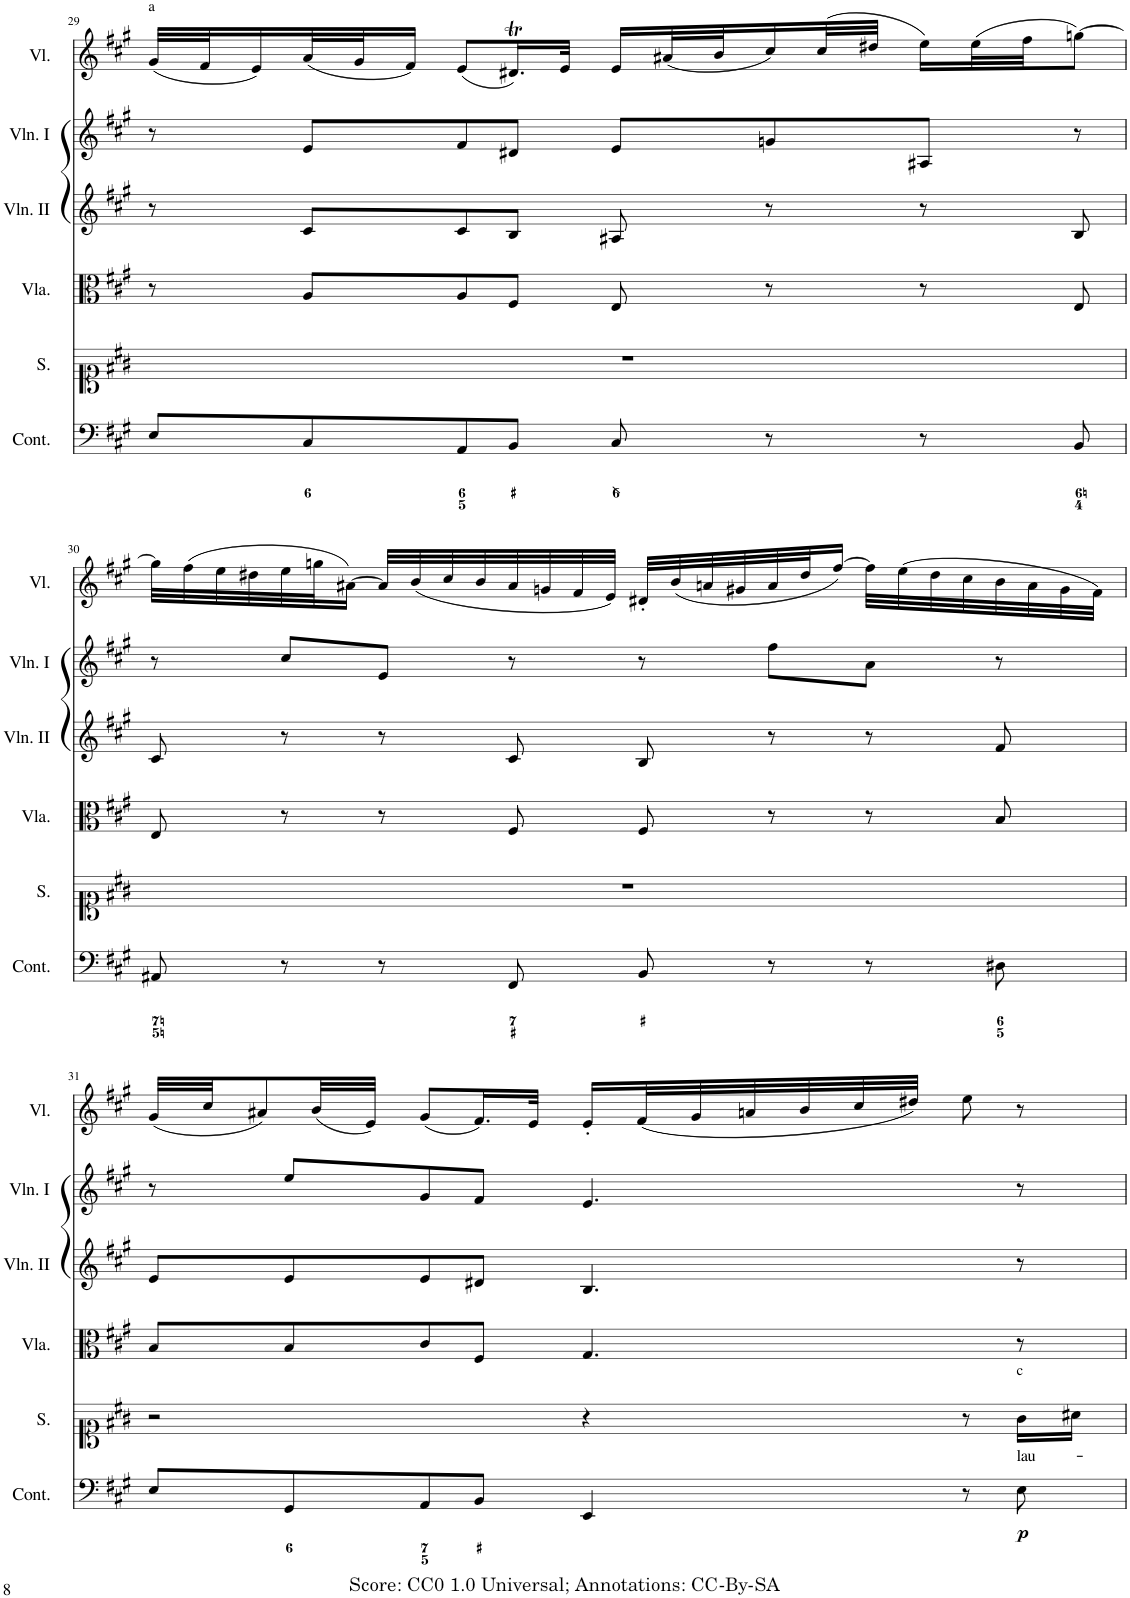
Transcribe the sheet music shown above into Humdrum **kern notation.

**kern	**dynam	**kern	**text	**kern	**kern	**kern	**kern
*part6	*part6	*part5	*part5	*part4	*part3	*part2	*part1
*staff6	*staff6	*staff5	*staff5	*staff4	*staff3	*staff2	*staff1
*I"Continuo	*	*I"Soprano II solo (sic)	*	*I"Viola	*I"Violino II	*I"Violino I	*I"Violino solo
*I'Cont.	*	*I'S.	*	*I'Vla.	*I'Vln. II	*I'Vln. I	*I'Vl.
!!LO:PB:g=z
*clefF4	*	*clefC1	*	*clefC3	*clefG2	*clefG2	*clefG2
*k[f#c#g#]	*	*k[f#c#g#]	*	*k[f#c#g#]	*k[f#c#g#]	*k[f#c#g#]	*k[f#c#g#]
*M4/4	*	*M4/4	*	*M4/4	*M4/4	*M4/4	*M4/4
*met(c)	*	*met(c)	*	*met(c)	*met(c)	*met(c)	*met(c)
=29	=29	=29	=29	=29	=29	=29	=29
!	!	!	!	!	!	!	!LO:TX:a:t=a
8E/L	.	1r	.	8r	8r	8r	(32g#/LLL
.	.	.	.	.	.	.	32f#/J
.	.	.	.	.	.	.	16e/)
8C#/	.	.	.	8A/L	8c#/L	8e/L	(32a/L
.	.	.	.	.	.	.	32g#/J
.	.	.	.	.	.	.	16f#/JJ)
8AA/	.	.	.	8A/	8c#/	8f#/	(8e/L
8BB/J	.	.	.	8F#/J	8B/J	8d#X/J	16.d#Xt/L)
.	.	.	.	.	.	.	32e/JJk
8C#/	.	.	.	8E/	8A#X/	8e/L	16e/LL
.	.	.	.	.	.	.	(32a#X/L
.	.	.	.	.	.	.	32b/J
8r	.	.	.	8r	8r	8gn/	16cc#/)
.	.	.	.	.	.	.	(32cc#/L
.	.	.	.	.	.	.	32dd#X/JJJ
8r	.	.	.	8r	8r	8A#X/J	16ee\LL)
.	.	.	.	.	.	.	(32ee\L
.	.	.	.	.	.	.	32ff#\JJ
8BB/	.	.	.	8E/	8B/	8r	[8ggn\J)
!!LO:LB:g=z
=30	=30	=30	=30	=30	=30	=30	=30
8AA#X/	.	1r	.	8E/	8c#/	8r	32gg\LLL]
.	.	.	.	.	.	.	(32ff#\
.	.	.	.	.	.	.	32ee\
.	.	.	.	.	.	.	32dd#X\
8r	.	.	.	8r	8r	8cc#/L	32ee\
.	.	.	.	.	.	.	32ggn\J
.	.	.	.	.	.	.	[16a#X\JJ)
8r	.	.	.	8r	8r	8e/J	32a#/LLL]
.	.	.	.	.	.	.	(32b/
.	.	.	.	.	.	.	32cc#/
.	.	.	.	.	.	.	32b/
8FF#/	.	.	.	8F#/	8c#/	8r	32a#/
.	.	.	.	.	.	.	32gn/
.	.	.	.	.	.	.	32f#/
.	.	.	.	.	.	.	32e/JJJ)
8BB/	.	.	.	8F#/	8B/	8r	32d#X'/LLL
.	.	.	.	.	.	.	(32b/
.	.	.	.	.	.	.	32an/
.	.	.	.	.	.	.	32g#X/
8r	.	.	.	8r	8r	8ff#\L	32a/
.	.	.	.	.	.	.	32dd#/J
.	.	.	.	.	.	.	[16ff#/JJ)
8r	.	.	.	8r	8r	8a\J	32ff#\LLL]
.	.	.	.	.	.	.	(32ee\
.	.	.	.	.	.	.	32dd#\
.	.	.	.	.	.	.	32cc#\
8D#X\	.	.	.	8B/	8f#/	8r	32b\
.	.	.	.	.	.	.	32a\
.	.	.	.	.	.	.	32g#\
.	.	.	.	.	.	.	32f#\JJJ)
!!LO:LB:g=z
=31	=31	=31	=31	=31	=31	=31	=31
8E/L	.	2r	.	8B/L	8e/L	8r	(32g#/LLL
.	.	.	.	.	.	.	32cc#/JJ
.	.	.	.	.	.	.	8a#X/)
8GG#/	.	.	.	8B/	8e/	8ee/L	.
.	.	.	.	.	.	.	(32b/LL
.	.	.	.	.	.	.	32e/JJJ)
8AA/	.	.	.	8c#/	8e/	8g#/	(8g#/L
8BB/J	.	.	.	8F#/J	8d#X/J	8f#/J	16.f#/L)
.	.	.	.	.	.	.	32e/JJk
4EE/	.	4r	.	4.G#/	4.B/	4.e/	16e'/LL
.	.	.	.	.	.	.	(32f#/L
.	.	.	.	.	.	.	32g#/
.	.	.	.	.	.	.	32an/
.	.	.	.	.	.	.	32b/
.	.	.	.	.	.	.	32cc#/
.	.	.	.	.	.	.	32dd#X/JJJ)
8r	.	8r	.	.	.	.	8ee\
!	!	!LO:TX:a:t=c	!	!	!	!	!
!	!LO:DY:b	!	!LO:LY:b	!	!	!	!
8E\	p	16g#\LL	lau-	8r	8r	8r	8r
.	.	16a#X\JJ	.	.	.	.	.
=	=	=	=	=	=	=	=
*-	*-	*-	*-	*-	*-	*-	*-
